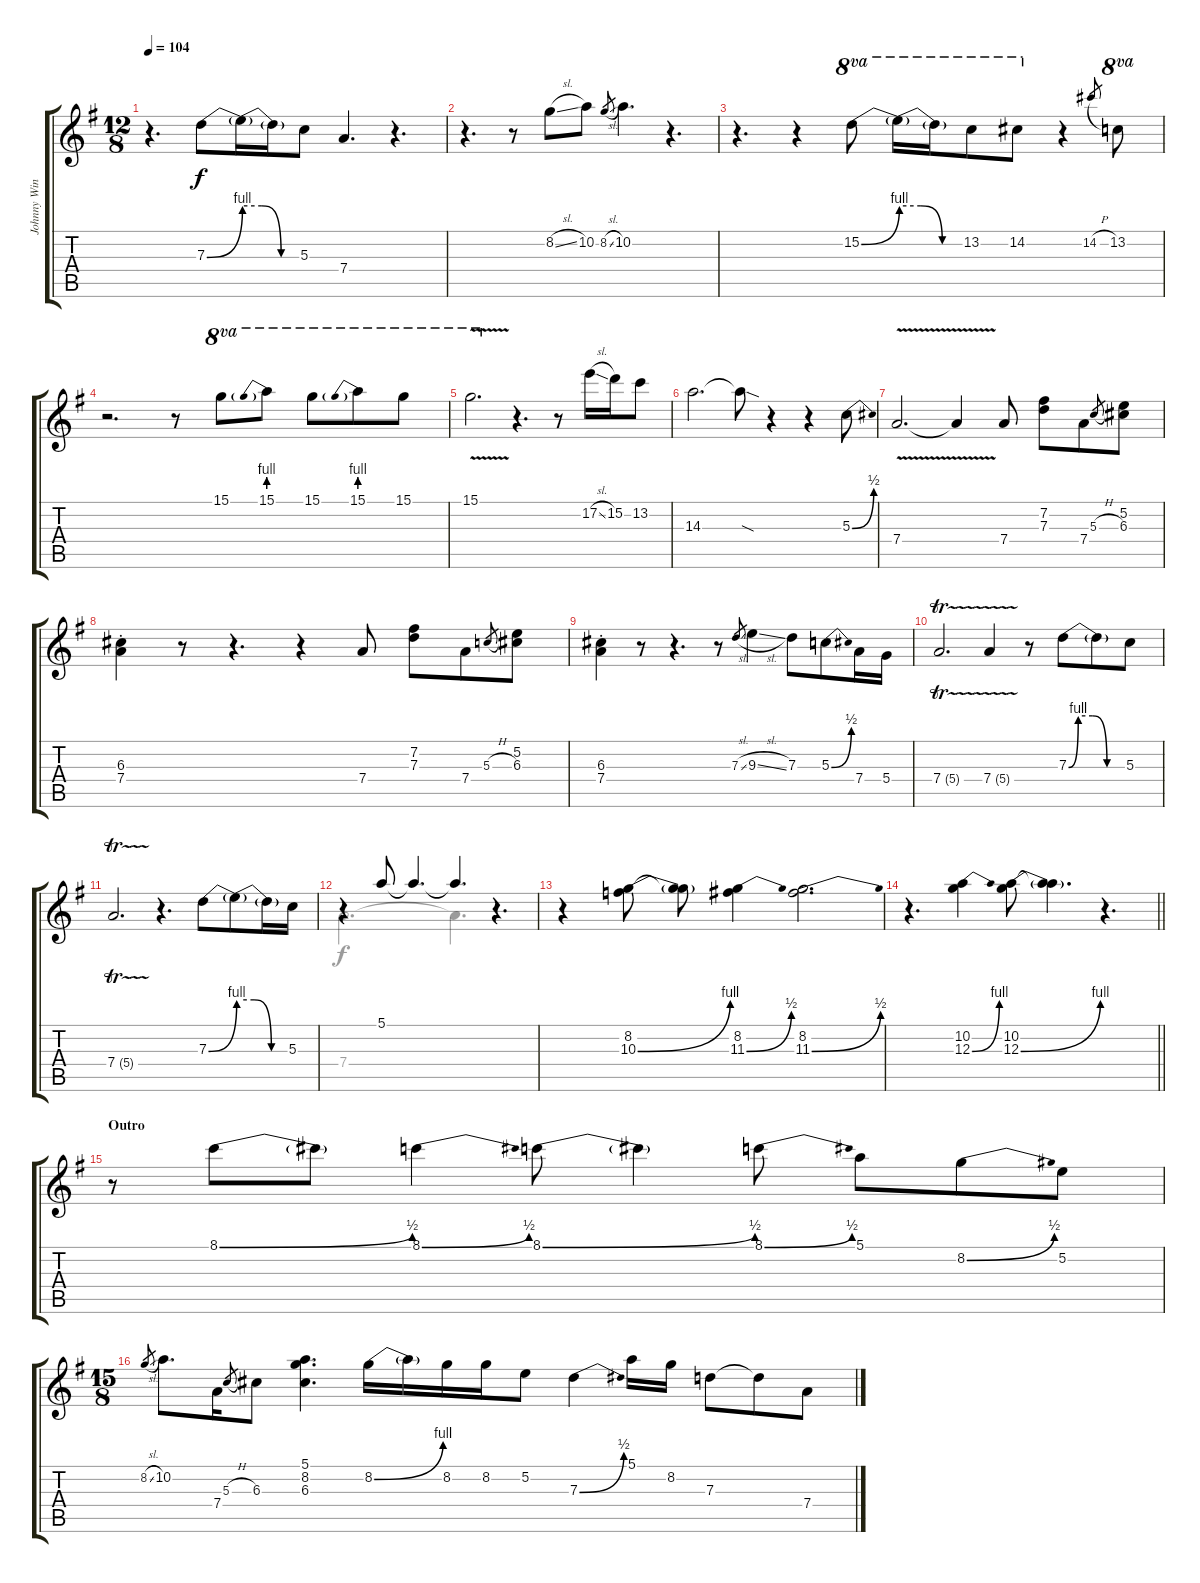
\track ("Johnny Winter - Electric Guitar" "Johnny Win") {instrument electricguitarclean}
\staff {score tabs}
\tuning (E4 B3 G3 D3 A2 E2) {hide}
\voice
\ts (12 8)
\tempo 104
\clef g2
\ks g
r.4{d dy f} 7.3{be (bend 0 0 60 4)}.8 7.3{be (custom 0 4 20 4 40 0 60 0) t}.16 7.3{t}.16 5.3.8 7.4.4{d} r.4{d} |
r.4{d} r.8 8.2{sl}.8 10.2.8 8.2{sl}.8{gr} 10.2.4{d} r.4{d} |
r.4{d} r.4 15.2{be (bend 0 0 60 4)}.8{ot 8va} 15.2{be (custom 0 4 20 4 40 0 60 0) t}.16{ot 8va} 15.2{t}.16{ot 8va} 13.2.8{ot 8va} 14.2.8{ot 8va} r.4 14.2{h}.8{gr} 13.2.8{ot 8va} |
r.2{d} r.8 15.1.8{ot 8va} 15.1{be (prebend 0 4 60 4)}.8{ot 8va} 15.1.8{ot 8va} 15.1{be (prebend 0 4 60 4)}.8{ot 8va} 15.1.8{ot 8va} |
15.1{v}.2{d ot 8va} r.4{d} r.8 17.2{sl}.16 15.2.16 13.2.8 |
14.3.2{d} 14.3{sod t}.8 r.4 r.4 5.3{be (bend 0 0 60 2)}.8 |
7.4{v}.2{d} 7.4{t}.4 7.4.8 (7.2 7.3).8 7.4.8 5.3{h}.8{gr} (5.2 6.3).8 |
(6.3{st} 7.4{st}).4 r.8 r.4{d} r.4 7.4.8 (7.2 7.3).8 7.4.8 5.3{h}.8{gr} (5.2 6.3).8 |
(6.3{st} 7.4{st}).4 r.8 r.4{d} r.8 7.3{sl}.8{gr} 9.3{sl}.4 7.3.8 5.3{be (bend 0 0 60 2)}.8 7.4.16 5.4.16 |
7.4{tr (5 32)}.2{d} 7.4{tr (5 32)}.4 r.8 7.3{be (custom 0 0 10 4 25 4 40 0 60 0)}.8 7.3{t}.8 5.3.8 |
7.4{tr (5 32)}.2{d} r.4{d} 7.3{be (bend 0 0 60 4)}.8 7.3{be (custom 0 4 20 4 40 0 60 0) t}.8 7.3{t}.16 5.3.16 |
r.4 5.1.8 5.1{t}.4{d} 5.1{t}.4{d} r.4{d} |
r.4 (8.2 10.3{be (bend 0 0 60 4)}).8 (8.2{t} 10.3{t}).8 (8.2 11.3{be (bend 0 0 60 2)}).4 (8.2 11.3{be (bend 0 0 60 2)}).2{d} |
\barLineRight lightlight
r.4{d} (10.2 12.3{be (bend 0 0 60 4)}).4 (10.2 12.3{be (bend 0 0 60 4)}).8 (10.2{t} 12.3{t}).4{d} r.4{d} |
\section ("" "Outro")
r.8 8.1{be (bend 0 0 60 2)}.8 8.1{t}.8 8.1{be (bend 0 0 60 2)}.4 8.1{be (bend 0 0 60 2)}.8 8.1{t}.4 8.1{be (bend 0 0 60 2)}.8 5.1.8 8.2{be (bend 0 0 60 2)}.8 5.2.8 |
\ts (15 8)
8.2{sl}.8{gr} 10.2.8{d} 7.4.16 5.3{h}.8{gr} 6.3.8 (5.1 8.2 6.3).4{d} 8.2{be (bend 0 0 60 4)}.16 8.2{t}.16 8.2.16 8.2.16 5.2.8 7.3{be (bend 0 0 60 2)}.4 5.1.16 8.2.16 7.3.8 7.3{t}.8 7.4.8
\voice
\clef g2
\ottava regular
\simile none
\ks g
|
|
|
|
|
|
|
|
|
|
|
7.4.2{d} 7.4{t}.4{d} r.4{d} |
|
\barLineRight lightlight
|
|
